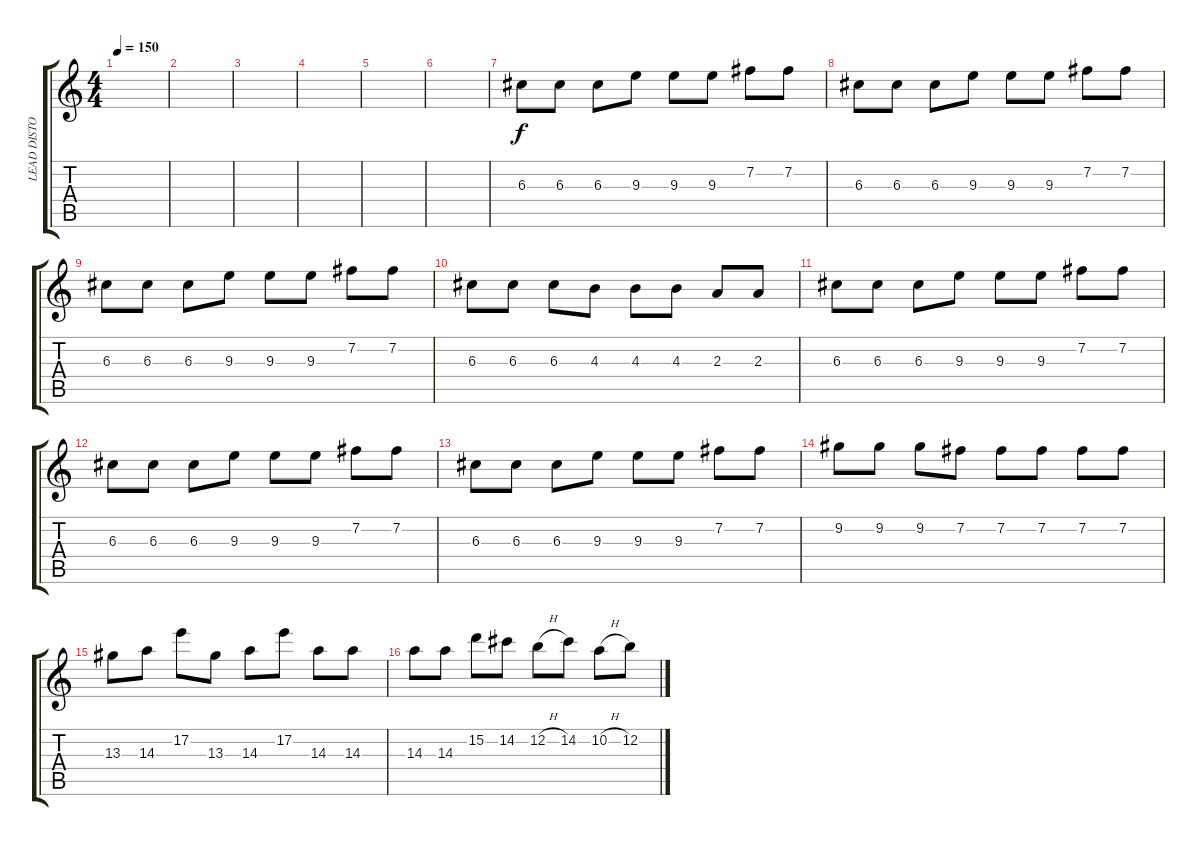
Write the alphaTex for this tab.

\track ("LEAD DISTORTED" "LEAD DISTO") {instrument overdrivenguitar}
\staff {score tabs}
\tuning (E4 B3 G3 D3 A2 D2) {hide}
\ts (4 4)
\tempo 150
\clef g2
\ks c
|
|
|
|
|
|
6.3.8 6.3.8 6.3.8 9.3.8 9.3.8 9.3.8 7.2.8 7.2.8 |
6.3.8 6.3.8 6.3.8 9.3.8 9.3.8 9.3.8 7.2.8 7.2.8 |
6.3.8 6.3.8 6.3.8 9.3.8 9.3.8 9.3.8 7.2.8 7.2.8 |
6.3.8 6.3.8 6.3.8 4.3.8 4.3.8 4.3.8 2.3.8 2.3.8 |
6.3.8 6.3.8 6.3.8 9.3.8 9.3.8 9.3.8 7.2.8 7.2.8 |
6.3.8 6.3.8 6.3.8 9.3.8 9.3.8 9.3.8 7.2.8 7.2.8 |
6.3.8 6.3.8 6.3.8 9.3.8 9.3.8 9.3.8 7.2.8 7.2.8 |
9.2.8 9.2.8 9.2.8 7.2.8 7.2.8 7.2.8 7.2.8 7.2.8 |
13.3.8 14.3.8 17.2.8 13.3.8 14.3.8 17.2.8 14.3.8 14.3.8 |
14.3.8 14.3.8 15.2.8 14.2.8 12.2{h}.8 14.2.8 10.2{h}.8 12.2.8
